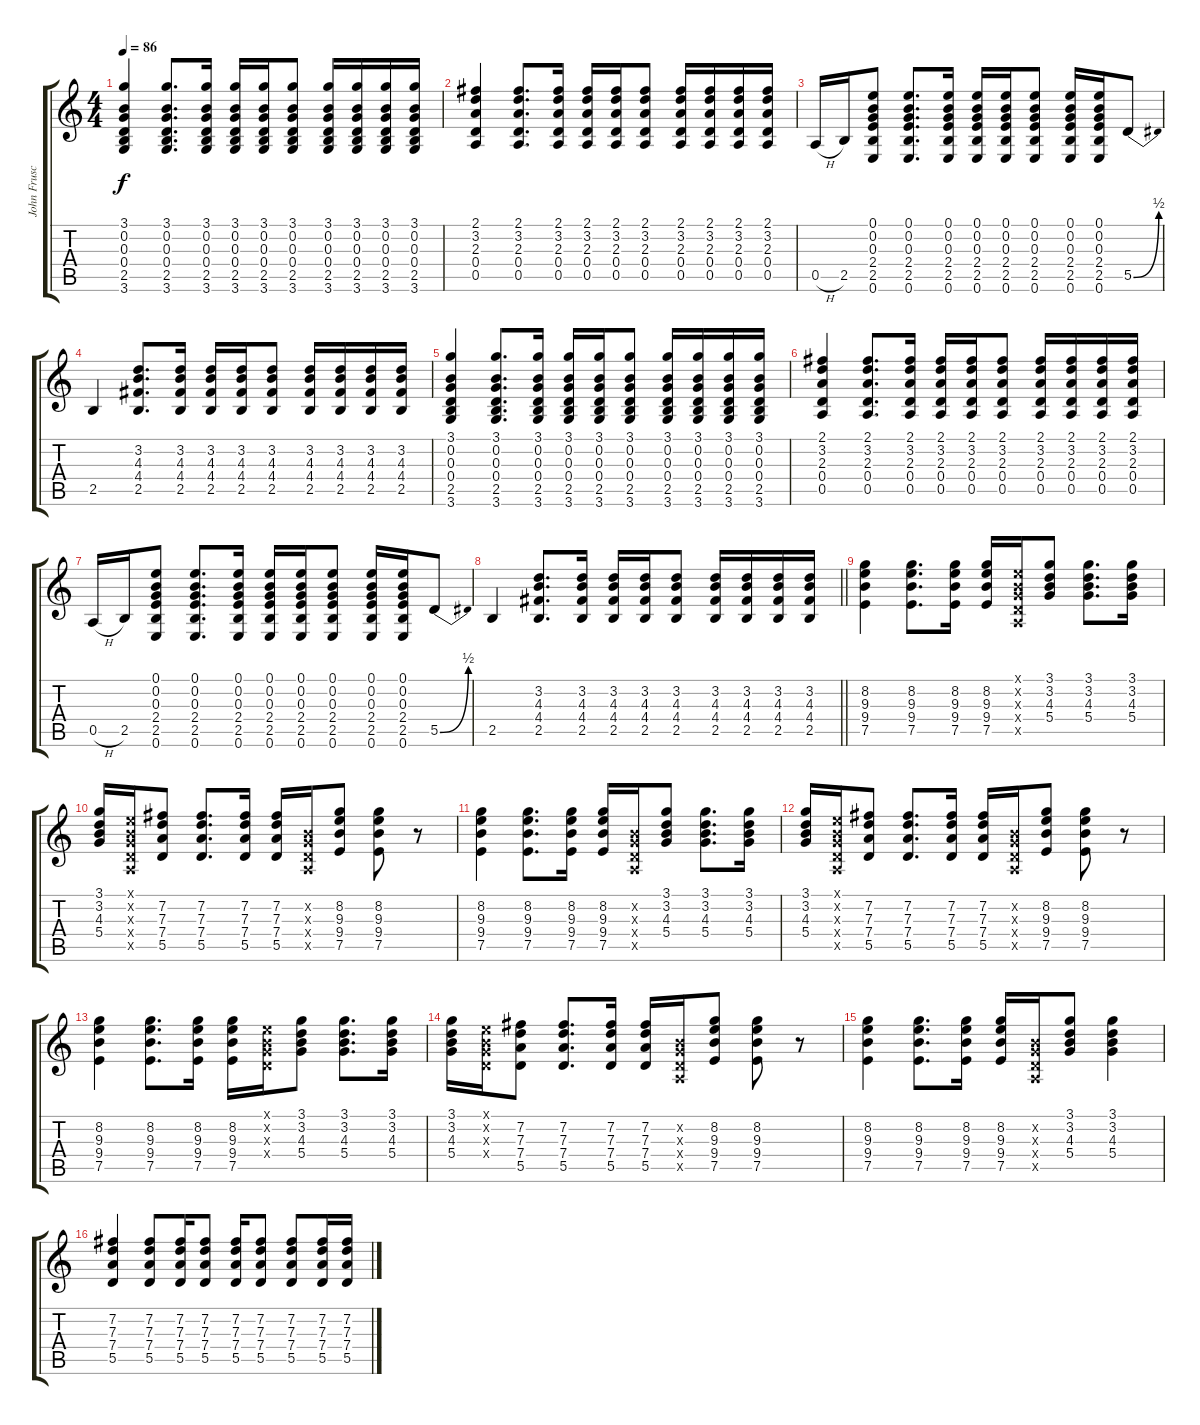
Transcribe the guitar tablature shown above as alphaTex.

\track ("John Frusciante 1 " "John Frusc") {instrument electricguitarclean}
\staff {score tabs}
\tuning (E4 B3 G3 D3 A2 E2) {hide}
\ts (4 4)
\tempo 86
\clef g2
\ks c
(3.1 0.2 0.3 0.4 2.5 3.6).4{dy f} (3.1 0.2 0.3 0.4 2.5 3.6).8{d} (3.1 0.2 0.3 0.4 2.5 3.6).16 (3.1 0.2 0.3 0.4 2.5 3.6).16 (3.1 0.2 0.3 0.4 2.5 3.6).16 (3.1 0.2 0.3 0.4 2.5 3.6).8 (3.1 0.2 0.3 0.4 2.5 3.6).16 (3.1 0.2 0.3 0.4 2.5 3.6).16 (3.1 0.2 0.3 0.4 2.5 3.6).16 (3.1 0.2 0.3 0.4 2.5 3.6).16 |
(2.1 3.2 2.3 0.4 0.5).4 (2.1 3.2 2.3 0.4 0.5).8{d} (2.1 3.2 2.3 0.4 0.5).16 (2.1 3.2 2.3 0.4 0.5).16 (2.1 3.2 2.3 0.4 0.5).16 (2.1 3.2 2.3 0.4 0.5).8 (2.1 3.2 2.3 0.4 0.5).16 (2.1 3.2 2.3 0.4 0.5).16 (2.1 3.2 2.3 0.4 0.5).16 (2.1 3.2 2.3 0.4 0.5).16 |
0.5{h}.16 2.5.16 (0.1 0.2 0.3 2.4 2.5 0.6).8 (0.1 0.2 0.3 2.4 2.5 0.6).8{d} (0.1 0.2 0.3 2.4 2.5 0.6).16 (0.1 0.2 0.3 2.4 2.5 0.6).16 (0.1 0.2 0.3 2.4 2.5 0.6).16 (0.1 0.2 0.3 2.4 2.5 0.6).8 (0.1 0.2 0.3 2.4 2.5 0.6).16 (0.1 0.2 0.3 2.4 2.5 0.6).16 5.5{be (bend 0 0 60 2)}.8 |
2.5.4 (3.2 4.3 4.4 2.5).8{d} (3.2 4.3 4.4 2.5).16 (3.2 4.3 4.4 2.5).16 (3.2 4.3 4.4 2.5).16 (3.2 4.3 4.4 2.5).8 (3.2 4.3 4.4 2.5).16 (3.2 4.3 4.4 2.5).16 (3.2 4.3 4.4 2.5).16 (3.2 4.3 4.4 2.5).16 |
(3.1 0.2 0.3 0.4 2.5 3.6).4 (3.1 0.2 0.3 0.4 2.5 3.6).8{d} (3.1 0.2 0.3 0.4 2.5 3.6).16 (3.1 0.2 0.3 0.4 2.5 3.6).16 (3.1 0.2 0.3 0.4 2.5 3.6).16 (3.1 0.2 0.3 0.4 2.5 3.6).8 (3.1 0.2 0.3 0.4 2.5 3.6).16 (3.1 0.2 0.3 0.4 2.5 3.6).16 (3.1 0.2 0.3 0.4 2.5 3.6).16 (3.1 0.2 0.3 0.4 2.5 3.6).16 |
(2.1 3.2 2.3 0.4 0.5).4 (2.1 3.2 2.3 0.4 0.5).8{d} (2.1 3.2 2.3 0.4 0.5).16 (2.1 3.2 2.3 0.4 0.5).16 (2.1 3.2 2.3 0.4 0.5).16 (2.1 3.2 2.3 0.4 0.5).8 (2.1 3.2 2.3 0.4 0.5).16 (2.1 3.2 2.3 0.4 0.5).16 (2.1 3.2 2.3 0.4 0.5).16 (2.1 3.2 2.3 0.4 0.5).16 |
0.5{h}.16 2.5.16 (0.1 0.2 0.3 2.4 2.5 0.6).8 (0.1 0.2 0.3 2.4 2.5 0.6).8{d} (0.1 0.2 0.3 2.4 2.5 0.6).16 (0.1 0.2 0.3 2.4 2.5 0.6).16 (0.1 0.2 0.3 2.4 2.5 0.6).16 (0.1 0.2 0.3 2.4 2.5 0.6).8 (0.1 0.2 0.3 2.4 2.5 0.6).16 (0.1 0.2 0.3 2.4 2.5 0.6).16 5.5{be (bend 0 0 60 2)}.8 |
\barLineRight lightlight
2.5.4 (3.2 4.3 4.4 2.5).8{d} (3.2 4.3 4.4 2.5).16 (3.2 4.3 4.4 2.5).16 (3.2 4.3 4.4 2.5).16 (3.2 4.3 4.4 2.5).8 (3.2 4.3 4.4 2.5).16 (3.2 4.3 4.4 2.5).16 (3.2 4.3 4.4 2.5).16 (3.2 4.3 4.4 2.5).16 |
(8.2 9.3 9.4 7.5).4 (8.2 9.3 9.4 7.5).8{d} (8.2 9.3 9.4 7.5).16 (8.2 9.3 9.4 7.5).16 (0.1{x} 0.2{x} 0.3{x} 0.4{x} 0.5{x}).16 (3.1 3.2 4.3 5.4).8 (3.1 3.2 4.3 5.4).8{d} (3.1 3.2 4.3 5.4).16 |
(3.1 3.2 4.3 5.4).16 (0.1{x} 0.2{x} 0.3{x} 0.4{x} 0.5{x}).16 (7.2 7.3 7.4 5.5).8 (7.2 7.3 7.4 5.5).8{d} (7.2 7.3 7.4 5.5).16 (7.2 7.3 7.4 5.5).16 (0.2{x} 0.3{x} 0.4{x} 0.5{x}).16 (8.2 9.3 9.4 7.5).8 (8.2 9.3 9.4 7.5).8 r.8 |
(8.2 9.3 9.4 7.5).4 (8.2 9.3 9.4 7.5).8{d} (8.2 9.3 9.4 7.5).16 (8.2 9.3 9.4 7.5).16 (0.2{x} 0.3{x} 0.4{x} 0.5{x}).16 (3.1 3.2 4.3 5.4).8 (3.1 3.2 4.3 5.4).8{d} (3.1 3.2 4.3 5.4).16 |
(3.1 3.2 4.3 5.4).16 (0.1{x} 0.2{x} 0.3{x} 0.4{x} 0.5{x}).16 (7.2 7.3 7.4 5.5).8 (7.2 7.3 7.4 5.5).8{d} (7.2 7.3 7.4 5.5).16 (7.2 7.3 7.4 5.5).16 (0.2{x} 0.3{x} 0.4{x} 0.5{x}).16 (8.2 9.3 9.4 7.5).8 (8.2 9.3 9.4 7.5).8 r.8 |
(8.2 9.3 9.4 7.5).4 (8.2 9.3 9.4 7.5).8{d} (8.2 9.3 9.4 7.5).16 (8.2 9.3 9.4 7.5).16 (0.1{x} 0.2{x} 0.3{x} 0.4{x}).16 (3.1 3.2 4.3 5.4).8 (3.1 3.2 4.3 5.4).8{d} (3.1 3.2 4.3 5.4).16 |
(3.1 3.2 4.3 5.4).16 (0.1{x} 0.2{x} 0.3{x} 0.4{x}).16 (7.2 7.3 7.4 5.5).8 (7.2 7.3 7.4 5.5).8{d} (7.2 7.3 7.4 5.5).16 (7.2 7.3 7.4 5.5).16 (0.2{x} 0.3{x} 0.4{x} 0.5{x}).16 (8.2 9.3 9.4 7.5).8 (8.2 9.3 9.4 7.5).8 r.8 |
(8.2 9.3 9.4 7.5).4 (8.2 9.3 9.4 7.5).8{d} (8.2 9.3 9.4 7.5).16 (8.2 9.3 9.4 7.5).16 (0.2{x} 0.3{x} 0.4{x} 0.5{x}).16 (3.1 3.2 4.3 5.4).8 (3.1 3.2 4.3 5.4).4 |
(7.2 7.3 7.4 5.5).4 (7.2 7.3 7.4 5.5).8 (7.2 7.3 7.4 5.5).16 (7.2 7.3 7.4 5.5).8 (7.2 7.3 7.4 5.5).16 (7.2 7.3 7.4 5.5).8 (7.2 7.3 7.4 5.5).8 (7.2 7.3 7.4 5.5).16 (7.2 7.3 7.4 5.5).16
